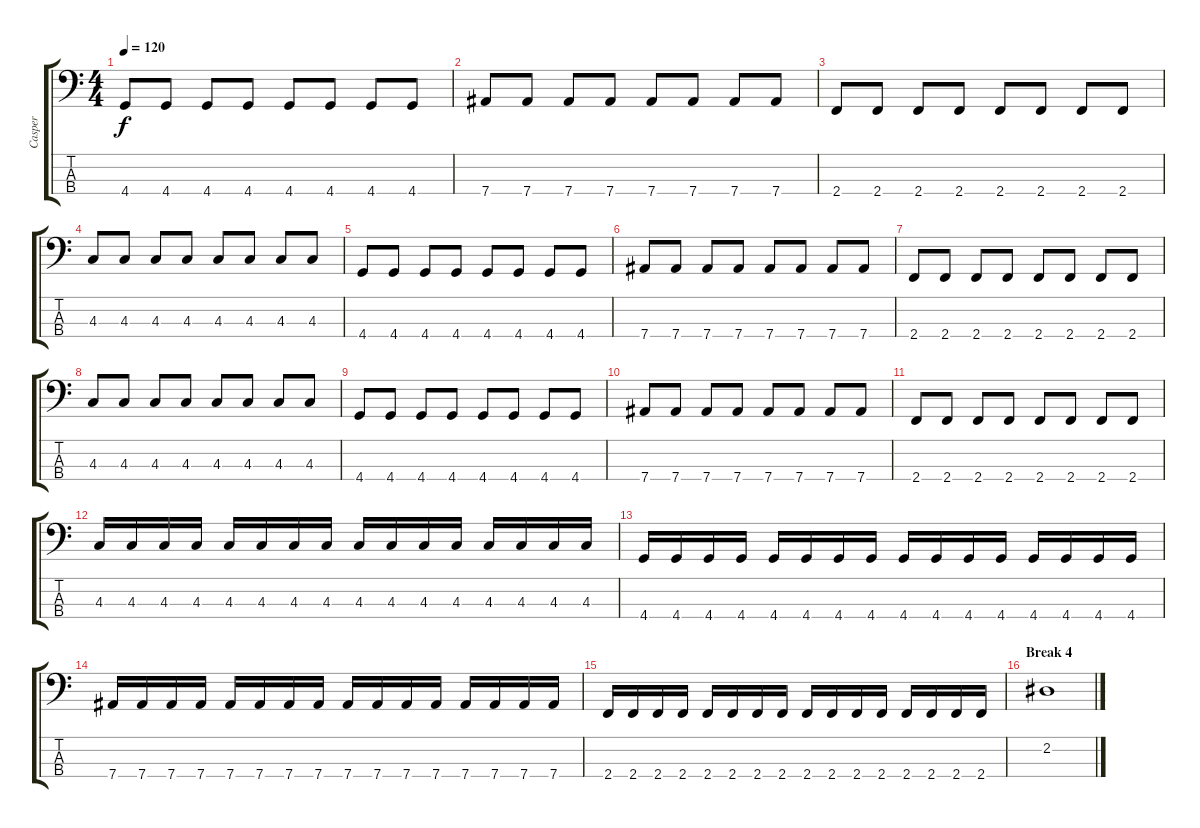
\track ("Casper" "Casper") {instrument electricbasspick}
\staff {score tabs}
\tuning (Gb2 Db2 Ab1 Eb1) {hide}
\ts (4 4)
\tempo 120
\clef f4
\ks c
4.4.8{dy f} 4.4.8 4.4.8 4.4.8 4.4.8 4.4.8 4.4.8 4.4.8 |
7.4.8 7.4.8 7.4.8 7.4.8 7.4.8 7.4.8 7.4.8 7.4.8 |
2.4.8 2.4.8 2.4.8 2.4.8 2.4.8 2.4.8 2.4.8 2.4.8 |
4.3.8 4.3.8 4.3.8 4.3.8 4.3.8 4.3.8 4.3.8 4.3.8 |
4.4.8 4.4.8 4.4.8 4.4.8 4.4.8 4.4.8 4.4.8 4.4.8 |
7.4.8 7.4.8 7.4.8 7.4.8 7.4.8 7.4.8 7.4.8 7.4.8 |
2.4.8 2.4.8 2.4.8 2.4.8 2.4.8 2.4.8 2.4.8 2.4.8 |
4.3.8 4.3.8 4.3.8 4.3.8 4.3.8 4.3.8 4.3.8 4.3.8 |
4.4.8 4.4.8 4.4.8 4.4.8 4.4.8 4.4.8 4.4.8 4.4.8 |
7.4.8 7.4.8 7.4.8 7.4.8 7.4.8 7.4.8 7.4.8 7.4.8 |
2.4.8 2.4.8 2.4.8 2.4.8 2.4.8 2.4.8 2.4.8 2.4.8 |
4.3.16 4.3.16 4.3.16 4.3.16 4.3.16 4.3.16 4.3.16 4.3.16 4.3.16 4.3.16 4.3.16 4.3.16 4.3.16 4.3.16 4.3.16 4.3.16 |
4.4.16 4.4.16 4.4.16 4.4.16 4.4.16 4.4.16 4.4.16 4.4.16 4.4.16 4.4.16 4.4.16 4.4.16 4.4.16 4.4.16 4.4.16 4.4.16 |
7.4.16 7.4.16 7.4.16 7.4.16 7.4.16 7.4.16 7.4.16 7.4.16 7.4.16 7.4.16 7.4.16 7.4.16 7.4.16 7.4.16 7.4.16 7.4.16 |
2.4.16 2.4.16 2.4.16 2.4.16 2.4.16 2.4.16 2.4.16 2.4.16 2.4.16 2.4.16 2.4.16 2.4.16 2.4.16 2.4.16 2.4.16 2.4.16 |
\section ("" "Break 4")
2.2.1
